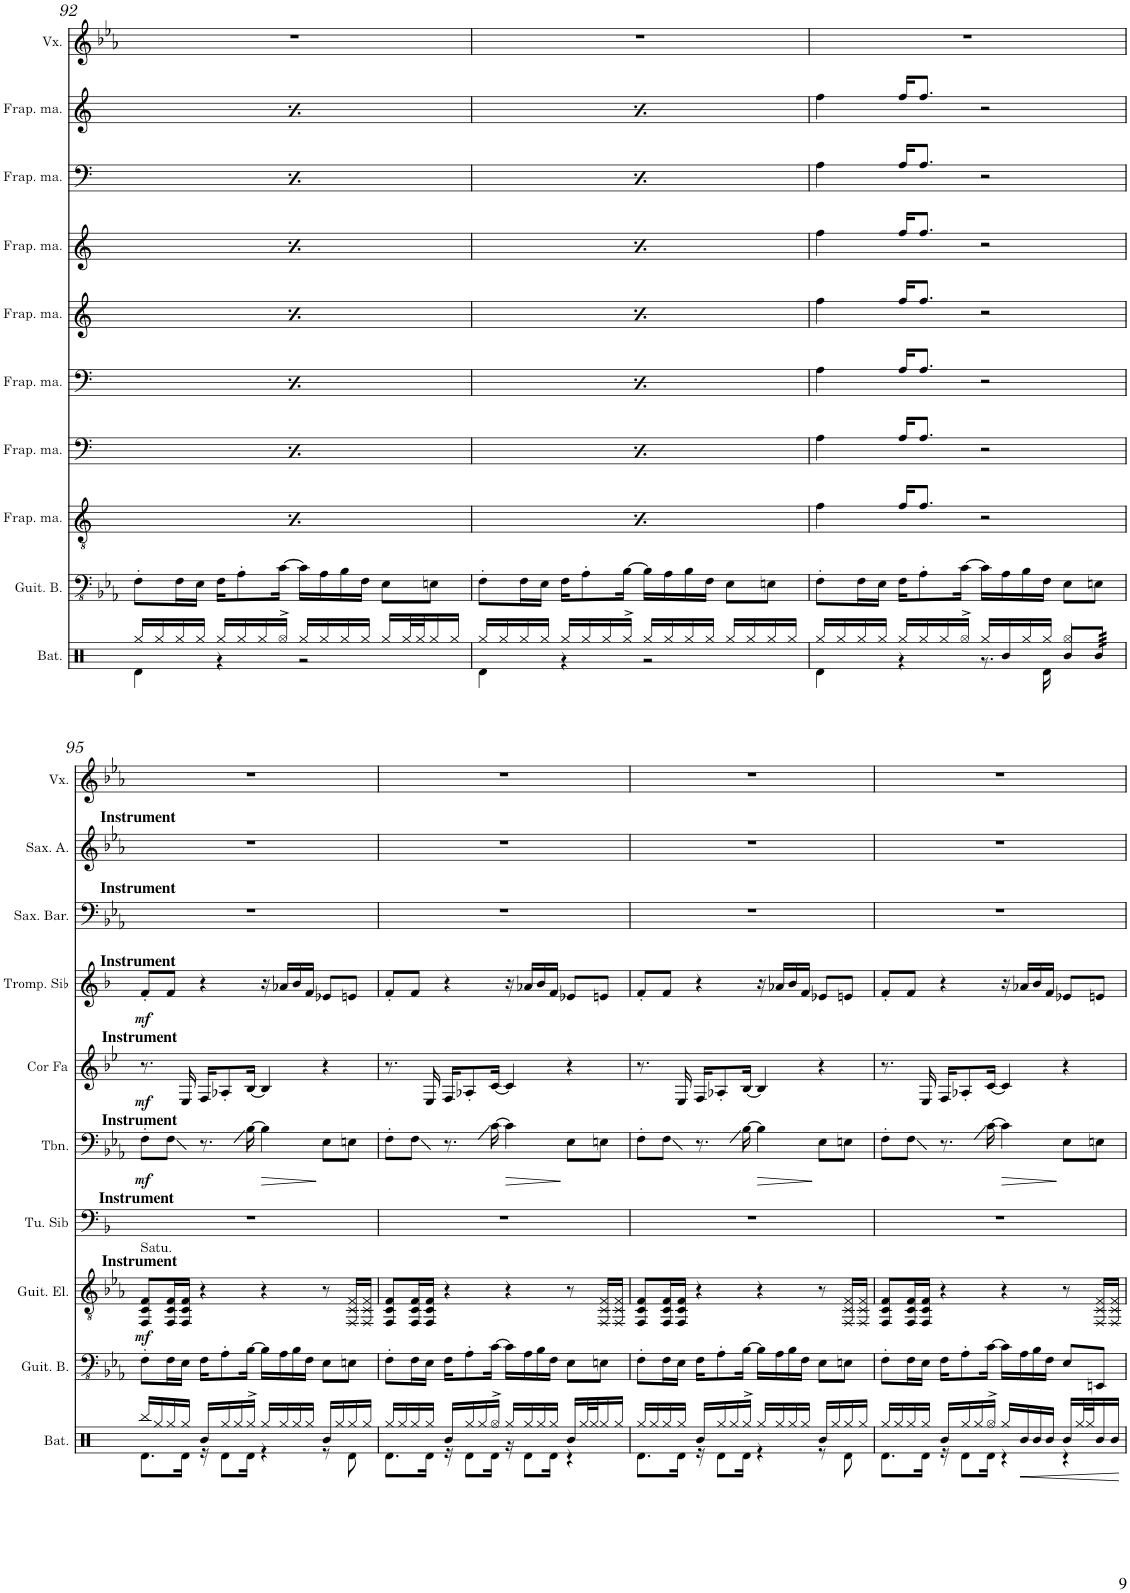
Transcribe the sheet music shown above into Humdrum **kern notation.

**kern	**kern	**dynam	**kern	**kern	**dynam	**kern	**dynam	**kern	**dynam	**kern	**kern
*part8	*part7	*part7	*part6	*part5	*part5	*part4	*part4	*part3	*part3	*part2	*part1
*staff8	*staff7	*staff7	*staff6	*staff5	*staff5	*staff4	*staff4	*staff3	*staff3	*staff2	*staff1
*I"Guitare basse	*I"Guitare électrique	*	*I"Tuba en Sib	*I"Trombone	*	*I"Cor en Fa	*	*I"Trompette en Sib	*	*I"Saxophone Baryton	*I"Saxophone Alto
*I'Guit. B.	*I'Guit. El.	*	*I'Tu. Sib	*I'Tbn.	*	*I'Cor Fa	*	*I'Tromp. Sib	*	*I'Sax. Bar.	*I'Sax. A.
!!LO:PB:g=z
*clefFv4	*clefFv4	*	*clefFv4	*clefFv4	*	*clefFv4	*	*clefFv4	*	*clefFv4	*clefFv4
*	*	*	*	*	*	*ITrd4c7	*	*ITrd1c2	*	*ITrd12c21	*ITrd5c9
*k[b-e-a-]	*k[b-e-a-]	*	*k[b-]	*k[b-e-a-]	*	*k[b-e-]	*	*k[b-]	*	*k[b-e-a-]	*k[b-e-a-]
*M4/4	*M4/4	*	*M4/4	*M4/4	*	*M4/4	*	*M4/4	*	*M4/4	*M4/4
=92	=92	=92	=92	=92	=92	=92	=92	=92	=92	=92	=92
!	!	!	!	!	!	!	!	!	!	!	!LO:TX:a:B:t=(Percu. Corpo.)
!	!	!	!	!	!	!	!	!	!	!	!LO:TX:b:t=Stomp
!	!	!	!	!	!	!	!	!	!	!LO:TX:b:t=Stomp	!
!	!	!	!	!	!	!	!	!	!	!LO:TX:a:B:t=(Percu. Corpo.)	!
!	!	!	!	!	!	!	!	!LO:TX:b:t=Stomp	!	!	!
!	!	!	!	!	!	!	!	!LO:TX:a:B:t=(Percu. Corpo.)	!	!	!
!	!	!	!	!	!	!LO:TX:b:t=Stomp	!	!	!	!	!
!	!	!	!	!	!	!LO:TX:a:B:t=(Percu. Corpo.)	!	!	!	!	!
!	!	!	!	!LO:TX:b:t=Stomp	!	!	!	!	!	!	!
!	!	!	!	!LO:TX:a:B:t=(Percu. Corpo.)	!	!	!	!	!	!	!
!	!	!	!LO:TX:b:t=Stomp	!	!	!	!	!	!	!	!
!	!	!	!LO:TX:a:B:t=(Percu. Corpo.)	!	!	!	!	!	!	!	!
!	!LO:TX:b:t=Stomp	!	!	!	!	!	!	!	!	!	!
!	!LO:TX:a:B:t=(Percu. Corpo.)	!	!	!	!	!	!	!	!	!	!
8FF'\L	4CC\	.	4CC\	4CC\	.	4CC\	.	4CC\	.	4CC\	4CC\
16FF\L	.	.	.	.	.	.	.	.	.	.	.
16EE-\JJ	.	.	.	.	.	.	.	.	.	.	.
!	!	!	!	!	!	!	!	!	!	!	!LO:TX:b:t=Clap...
!	!	!	!	!	!	!	!	!	!	!LO:TX:b:t=Clap...	!
!	!	!	!	!	!	!	!	!LO:TX:b:t=Clap...	!	!	!
!	!	!	!	!	!	!LO:TX:b:t=Clap...	!	!	!	!	!
!	!	!	!	!LO:TX:b:t=Clap...	!	!	!	!	!	!	!
!	!	!	!LO:TX:b:t=Clap...	!	!	!	!	!	!	!	!
!	!LO:TX:b:t=Clap...	!	!	!	!	!	!	!	!	!	!
16FF\KL	16EE-/KL	.	16EE-X/KL	16EE-/KL	.	16EE-/KL	.	16EE-X/KL	.	16EE-/KL	16EE-/KL
8AA-'\	8.EE-/J	.	8.EE-/J	8.EE-/J	.	8.EE-/J	.	8.EE-/J	.	8.EE-/J	8.EE-/J
[16C\Jk	.	.	.	.	.	.	.	.	.	.	.
16C\LL]	4CC\	.	4CC\	4CC\	.	4CC\	.	4CC\	.	4CC\	4CC\
16AA-\	.	.	.	.	.	.	.	.	.	.	.
16BB-\	.	.	.	.	.	.	.	.	.	.	.
16FF\JJ	.	.	.	.	.	.	.	.	.	.	.
8EE-\L	16EE-/KL	.	16EE-/KL	16EE-/KL	.	16EE-/KL	.	16EE-/KL	.	16EE-/KL	16EE-/KL
.	8.EE-/J	.	8.EE-/J	8.EE-/J	.	8.EE-/J	.	8.EE-/J	.	8.EE-/J	8.EE-/J
8EEn\J	.	.	.	.	.	.	.	.	.	.	.
=93	=93	=93	=93	=93	=93	=93	=93	=93	=93	=93	=93
!	!	!	!	!	!	!	!	!	!	!	!LO:TX:a:B:t=(Percu. Corpo.)
!	!	!	!	!	!	!	!	!	!	!	!LO:TX:b:t=Stomp
!	!	!	!	!	!	!	!	!	!	!LO:TX:b:t=Stomp	!
!	!	!	!	!	!	!	!	!	!	!LO:TX:a:B:t=(Percu. Corpo.)	!
!	!	!	!	!	!	!	!	!LO:TX:b:t=Stomp	!	!	!
!	!	!	!	!	!	!	!	!LO:TX:a:B:t=(Percu. Corpo.)	!	!	!
!	!	!	!	!	!	!LO:TX:b:t=Stomp	!	!	!	!	!
!	!	!	!	!	!	!LO:TX:a:B:t=(Percu. Corpo.)	!	!	!	!	!
!	!	!	!	!LO:TX:b:t=Stomp	!	!	!	!	!	!	!
!	!	!	!	!LO:TX:a:B:t=(Percu. Corpo.)	!	!	!	!	!	!	!
!	!	!	!LO:TX:b:t=Stomp	!	!	!	!	!	!	!	!
!	!	!	!LO:TX:a:B:t=(Percu. Corpo.)	!	!	!	!	!	!	!	!
!	!LO:TX:b:t=Stomp	!	!	!	!	!	!	!	!	!	!
!	!LO:TX:a:B:t=(Percu. Corpo.)	!	!	!	!	!	!	!	!	!	!
8FF'\L	4CC\	.	4CC\	4CC\	.	4CC\	.	4CC\	.	4CC\	4CC\
16FF\L	.	.	.	.	.	.	.	.	.	.	.
16EE-\JJ	.	.	.	.	.	.	.	.	.	.	.
!	!	!	!	!	!	!	!	!	!	!	!LO:TX:b:t=Clap...
!	!	!	!	!	!	!	!	!	!	!LO:TX:b:t=Clap...	!
!	!	!	!	!	!	!	!	!LO:TX:b:t=Clap...	!	!	!
!	!	!	!	!	!	!LO:TX:b:t=Clap...	!	!	!	!	!
!	!	!	!	!LO:TX:b:t=Clap...	!	!	!	!	!	!	!
!	!	!	!LO:TX:b:t=Clap...	!	!	!	!	!	!	!	!
!	!LO:TX:b:t=Clap...	!	!	!	!	!	!	!	!	!	!
16FF\KL	16EE-/KL	.	16EE-X/KL	16EE-/KL	.	16EE-/KL	.	16EE-X/KL	.	16EE-/KL	16EE-/KL
8AA-'\	8.EE-/J	.	8.EE-/J	8.EE-/J	.	8.EE-/J	.	8.EE-/J	.	8.EE-/J	8.EE-/J
[16BB-\Jk	.	.	.	.	.	.	.	.	.	.	.
16BB-\LL]	4CC\	.	4CC\	4CC\	.	4CC\	.	4CC\	.	4CC\	4CC\
16AA-\	.	.	.	.	.	.	.	.	.	.	.
16BB-\	.	.	.	.	.	.	.	.	.	.	.
16FF\JJ	.	.	.	.	.	.	.	.	.	.	.
8EE-\L	16EE-/KL	.	16EE-/KL	16EE-/KL	.	16EE-/KL	.	16EE-/KL	.	16EE-/KL	16EE-/KL
.	8.EE-/J	.	8.EE-/J	8.EE-/J	.	8.EE-/J	.	8.EE-/J	.	8.EE-/J	8.EE-/J
8EEn\J	.	.	.	.	.	.	.	.	.	.	.
=94	=94	=94	=94	=94	=94	=94	=94	=94	=94	=94	=94
8FF'\L	4CC\	.	4CC\	4CC\	.	4CC\	.	4CC\	.	4CC\	4CC\
16FF\L	.	.	.	.	.	.	.	.	.	.	.
16EE-\JJ	.	.	.	.	.	.	.	.	.	.	.
16FF\KL	16EE-/KL	.	16EE-X/KL	16EE-/KL	.	16EE-/KL	.	16EE-X/KL	.	16EE-/KL	16EE-/KL
8AA-'\	8.EE-/J	.	8.EE-/J	8.EE-/J	.	8.EE-/J	.	8.EE-/J	.	8.EE-/J	8.EE-/J
[16C\Jk	.	.	.	.	.	.	.	.	.	.	.
16C\LL]	2r	.	2r	2r	.	2r	.	2r	.	2r	2r
16AA-\	.	.	.	.	.	.	.	.	.	.	.
16BB-\	.	.	.	.	.	.	.	.	.	.	.
16FF\JJ	.	.	.	.	.	.	.	.	.	.	.
8EE-\L	.	.	.	.	.	.	.	.	.	.	.
8EEn\J	.	.	.	.	.	.	.	.	.	.	.
!!LO:LB:g=z
=95	=95	=95	=95	=95	=95	=95	=95	=95	=95	=95	=95
*	*clefGv2	*	*clefF4	*clefF4	*	*clefG2	*	*clefG2	*	*clefF4	*clefG2
!	!	!	!	!	!	!	!	!	!	!	!LO:TX:a:B:t=Instrument
!	!	!	!	!	!	!	!	!	!	!LO:TX:a:B:t=Instrument	!
!	!	!	!	!	!	!	!	!LO:TX:a:B:t=Instrument	!	!	!
!	!	!	!	!	!	!LO:TX:a:B:t=Instrument	!	!	!	!	!
!	!	!	!	!LO:TX:a:B:t=Instrument	!	!	!	!	!	!	!
!	!	!	!LO:TX:a:B:t=Instrument	!	!	!	!	!	!	!	!
!	!LO:TX:a:B:t=Instrument	!	!	!	!	!	!	!	!	!	!
!	!LO:TX:a:t=Satu.	!	!	!	!	!	!	!	!	!	!
!	!	!LO:DY:b	!	!	!LO:DY:b	!	!LO:DY:b	!	!LO:DY:b	!	!
8FF'\L	8FF/ 8C/ 8F/L	mf	1r	8F'\L	mf	8.r	mf	8f'/L	mf	1r	1r
16FF\L	16FF/ 16C/ 16F/L	.	.	8F\J	.	.	.	8f/J	.	.	.
16EE-\JJ	16FF/ 16C/ 16F/JJ	.	.	.	.	16E-/	.	.	.	.	.
16FF\KL	4r	.	.	8.r	.	16F/KL	.	4r	.	.	.
8AA-'\	.	.	.	.	.	8A-X'/	.	.	.	.	.
[16BB-\Jk	.	.	.	[16B-\	.	[16B-/Jk	.	.	.	.	.
!	!	!	!	!	!LO:HP:b	!	!	!	!	!	!
16BB-\LL]	4r	.	.	4B-\]	>	4B-/]	.	16r	.	.	.
16AA-\	.	.	.	.	.	.	.	16a-X/LL	.	.	.
16BB-\	.	.	.	.	.	.	.	16b-/	.	.	.
16FF\JJ	.	.	.	.	.	.	.	16f/JJ	.	.	.
8EE-\L	8r	.	.	8E-\L	]	4r	.	8e-X/L	.	.	.
8EEn\J	16FF/' 16C/' 16F/'LL	.	.	8En\J	.	.	.	8en/J	.	.	.
.	16FF/' 16C/' 16F/'JJ	.	.	.	.	.	.	.	.	.	.
=96	=96	=96	=96	=96	=96	=96	=96	=96	=96	=96	=96
8FF'\L	8FF/ 8C/ 8F/L	.	1r	8F'\L	.	8.r	.	8f'/L	.	1r	1r
16FF\L	16FF/ 16C/ 16F/L	.	.	8F\J	.	.	.	8f/J	.	.	.
16EE-\JJ	16FF/ 16C/ 16F/JJ	.	.	.	.	16E-/	.	.	.	.	.
16FF\KL	4r	.	.	8.r	.	16F/KL	.	4r	.	.	.
8AA-'\	.	.	.	.	.	8A-X'/	.	.	.	.	.
[16C\Jk	.	.	.	[16c\	.	[16c/Jk	.	.	.	.	.
!	!	!	!	!	!LO:HP:b	!	!	!	!	!	!
16C\LL]	4r	.	.	4c\]	>	4c/]	.	16r	.	.	.
16AA-\	.	.	.	.	.	.	.	16a-X/LL	.	.	.
16BB-\	.	.	.	.	.	.	.	16b-/	.	.	.
16FF\JJ	.	.	.	.	.	.	.	16f/JJ	.	.	.
8EE-\L	8r	.	.	8E-\L	]	4r	.	8e-X/L	.	.	.
8EEn\J	16FF/' 16C/' 16F/'LL	.	.	8En\J	.	.	.	8en/J	.	.	.
.	16FF/' 16C/' 16F/'JJ	.	.	.	.	.	.	.	.	.	.
=97	=97	=97	=97	=97	=97	=97	=97	=97	=97	=97	=97
8FF'\L	8FF/ 8C/ 8F/L	.	1r	8F'\L	.	8.r	.	8f'/L	.	1r	1r
16FF\L	16FF/ 16C/ 16F/L	.	.	8F\J	.	.	.	8f/J	.	.	.
16EE-\JJ	16FF/ 16C/ 16F/JJ	.	.	.	.	16E-/	.	.	.	.	.
16FF\KL	4r	.	.	8.r	.	16F/KL	.	4r	.	.	.
8AA-'\	.	.	.	.	.	8A-X'/	.	.	.	.	.
[16BB-\Jk	.	.	.	[16B-\	.	[16B-/Jk	.	.	.	.	.
!	!	!	!	!	!LO:HP:b	!	!	!	!	!	!
16BB-\LL]	4r	.	.	4B-\]	>	4B-/]	.	16r	.	.	.
16AA-\	.	.	.	.	.	.	.	16a-X/LL	.	.	.
16BB-\	.	.	.	.	.	.	.	16b-/	.	.	.
16FF\JJ	.	.	.	.	.	.	.	16f/JJ	.	.	.
8EE-\L	8r	.	.	8E-\L	]	4r	.	8e-X/L	.	.	.
8EEn\J	16FF/' 16C/' 16F/'LL	.	.	8En\J	.	.	.	8en/J	.	.	.
.	16FF/' 16C/' 16F/'JJ	.	.	.	.	.	.	.	.	.	.
=98	=98	=98	=98	=98	=98	=98	=98	=98	=98	=98	=98
8FF'\L	8FF/ 8C/ 8F/L	.	1r	8F'\L	.	8.r	.	8f'/L	.	1r	1r
16FF\L	16FF/ 16C/ 16F/L	.	.	8F\J	.	.	.	8f/J	.	.	.
16EE-\JJ	16FF/ 16C/ 16F/JJ	.	.	.	.	16E-/	.	.	.	.	.
16FF\KL	4r	.	.	8.r	.	16F/KL	.	4r	.	.	.
8AA-'\	.	.	.	.	.	8A-X'/	.	.	.	.	.
[16C\Jk	.	.	.	[16c\	.	[16c/Jk	.	.	.	.	.
!	!	!	!	!	!LO:HP:b	!	!	!	!	!	!
16C\LL]	4r	.	.	4c\]	>	4c/]	.	16r	.	.	.
16AA-\	.	.	.	.	.	.	.	16a-X/LL	.	.	.
16BB-\	.	.	.	.	.	.	.	16b-/	.	.	.
16FF\JJ	.	.	.	.	.	.	.	16f/JJ	.	.	.
8EE-/L	8r	.	.	8E-\L	]	4r	.	8e-X/L	.	.	.
8EEEn/J	16FF/' 16C/' 16F/'LL	.	.	8En\J	.	.	.	8en/J	.	.	.
.	16FF/' 16C/' 16F/'JJ	.	.	.	.	.	.	.	.	.	.
=	=	=	=	=	=	=	=	=	=	=	=
*-	*-	*-	*-	*-	*-	*-	*-	*-	*-	*-	*-
